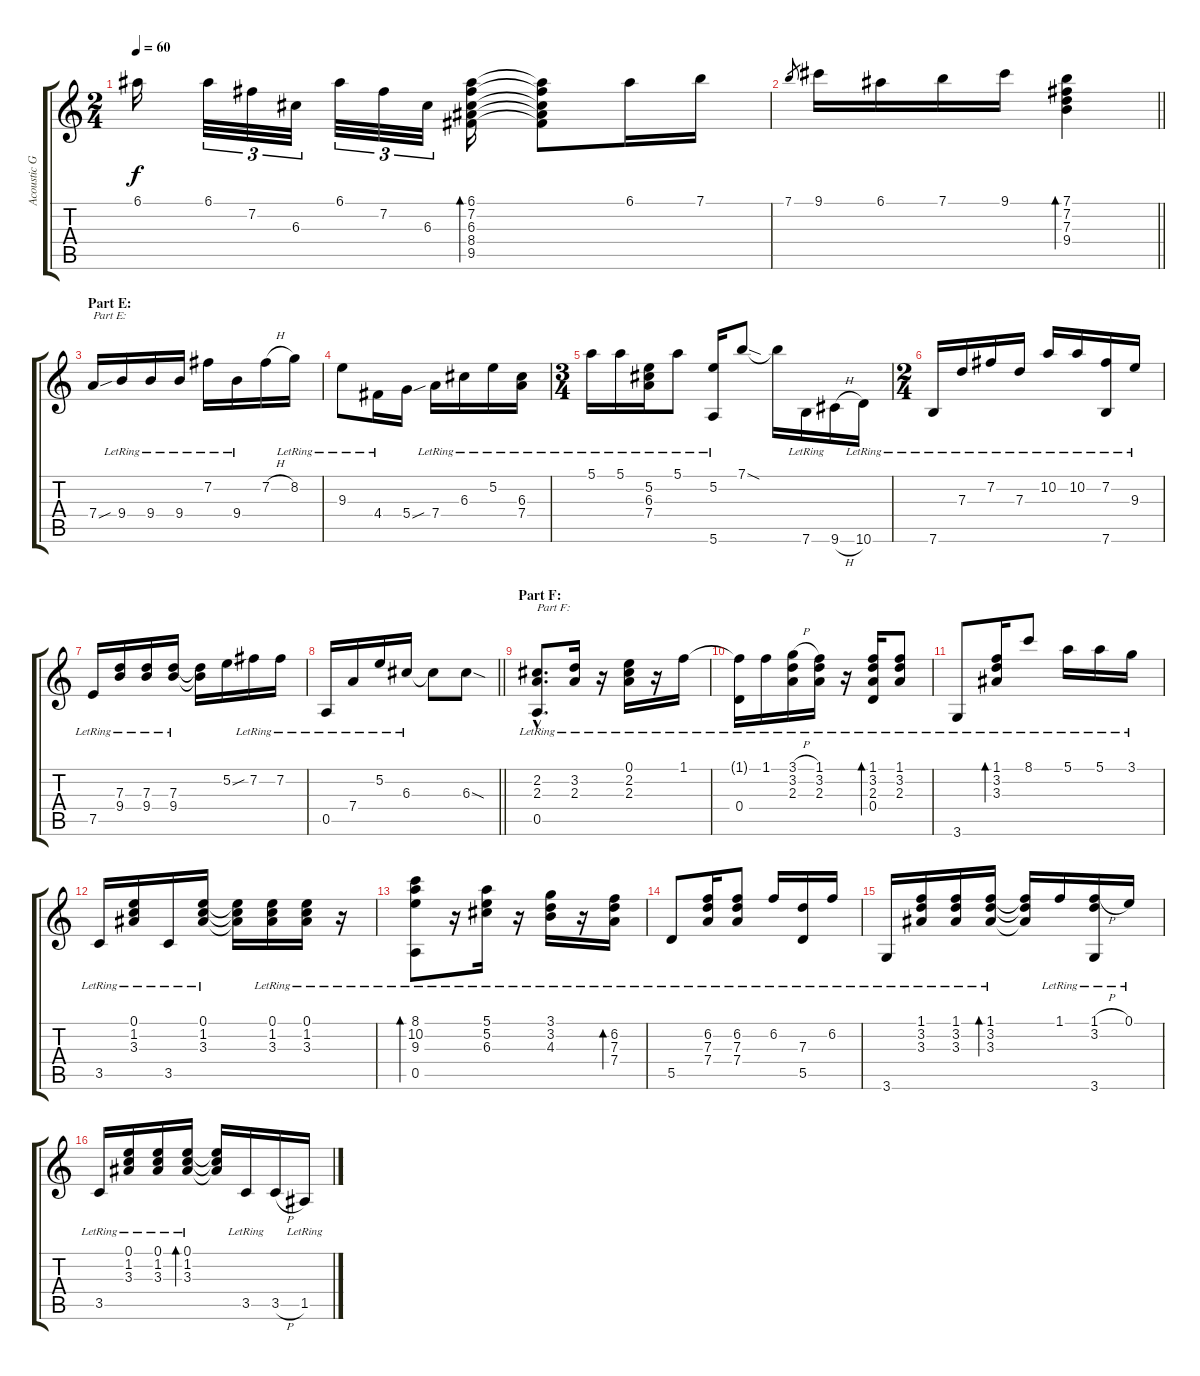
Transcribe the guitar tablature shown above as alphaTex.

\track ("Acoustic Guitar" "Acoustic G") {instrument acousticguitarnylon}
\staff {score tabs}
\tuning (E4 B3 G3 D3 A2 E2) {hide}
\ts (2 4)
\tempo 60
\clef g2
\ks c
6.1.16{dy f} 6.1.32{tu (3 2)} 7.2.32{tu (3 2)} 6.3.32{tu (3 2)} 6.1.32{tu (3 2)} 7.2.32{tu (3 2)} 6.3.32{tu (3 2)} (6.1 7.2 6.3 8.4 9.5).16{bd 120} (6.1{t} 7.2{t} 6.3{t} 8.4{t} 9.5{t}).8 6.1.16 7.1.16 |
\barLineRight lightlight
7.1.8{gr} 9.1.16 6.1.16 7.1.16 9.1.16 (7.1 7.2 7.3 9.4).4{bd 120} |
\section ("" "Part E:")
7.4{sou}.16{txt "Part E:"} 9.4{lr}.16 9.4{lr}.16 9.4{lr}.16 7.2{lr}.16 9.4{lr}.16 7.2{h}.16 8.2{lr}.16 |
9.3{lr}.8 4.4{lr}.16 5.4{sou}.16 7.4{lr}.16 6.3{lr}.16 5.2{lr}.16 (6.3{lr} 7.4{lr}).16 |
\ts (3 4)
5.1{lr}.16 5.1{lr}.16 (5.2{lr} 6.3{lr} 7.4{lr}).16 5.1{lr}.8 (5.2{lr} 5.6{lr}).16 7.1{sod}.8 7.1{t}.16 7.6{lr}.16 9.6{h}.16 10.6{lr}.16 |
\ts (2 4)
7.6{lr}.16 7.3{lr}.16 7.2{lr}.16 7.3{lr}.16 10.2{lr}.16 10.2{lr}.16 (7.2{lr} 7.6{lr}).16 9.3{lr}.16 |
7.5{lr}.16 (7.3{lr} 9.4{lr}).16 (7.3{lr} 9.4{lr}).16 (7.3{lr} 9.4{lr}).16 (7.3{t} 9.4{t}).16 5.2{sou}.16 7.2{lr}.16 7.2{lr}.16 |
\barLineRight lightlight
0.5{lr}.16 7.4{lr}.16 5.2{lr}.16 6.3{lr}.16 6.3{t}.8 6.3{sod}.8 |
\section ("" "Part F:")
(2.2{hac lr} 2.3{hac lr} 0.5{hac lr}).8{d txt "Part F:"} (3.2{lr} 2.3{lr}).16 r.16 (0.1{lr} 2.2{lr} 2.3{lr}).16 r.16 1.1{lr}.16 |
(1.1{t} 0.4{lr}).16 1.1{lr}.16 (3.1{h} 3.2{lr} 2.3{lr}).16 (1.1{lr} 3.2{lr} 2.3{lr}).16 r.16 (1.1{lr} 3.2{lr} 2.3{lr} 0.4{lr}).16{bd 60} (1.1{lr} 3.2{lr} 2.3{lr}).8 |
3.6{lr}.8 (1.1{lr} 3.2{lr} 3.3{lr}).16{bd 240} 8.1{lr}.8 5.1{lr}.16 5.1{lr}.16 3.1{lr}.16 |
3.5{lr}.16 (0.1{lr} 1.2{lr} 3.3{lr}).16 3.5{lr}.16 (0.1{lr} 1.2{lr} 3.3{lr}).16 (0.1{t} 1.2{t} 3.3{t}).16 (0.1{lr} 1.2{lr} 3.3{lr}).16 (0.1{lr} 1.2{lr} 3.3{lr}).16 r.16 |
(8.1{lr} 10.2{lr} 9.3{lr} 0.5{lr}).8{bd 60} r.16 (5.1{lr} 5.2{lr} 6.3{lr}).16 r.16 (3.1{lr} 3.2{lr} 4.3{lr}).16 r.16 (6.2{lr} 7.3{lr} 7.4{lr}).16{bd 60} |
5.5{lr}.8 (6.2{lr} 7.3{lr} 7.4{lr}).16 (6.2{lr} 7.3{lr} 7.4{lr}).8 6.2{lr}.16 (7.3{lr} 5.5{lr}).16 6.2{lr}.16 |
3.6{lr}.16 (1.1{lr} 3.2{lr} 3.3{lr}).16 (1.1{lr} 3.2{lr} 3.3{lr}).16 (1.1{lr} 3.2{lr} 3.3{lr}).16{bd 240} (1.1{t} 3.2{t} 3.3{t}).16 1.1{lr}.16 (1.1{h} 3.2{lr} 3.6{lr}).16 0.1{lr}.16 |
3.5{lr}.16 (0.1{lr} 1.2{lr} 3.3{lr}).16 (0.1{lr} 1.2{lr} 3.3{lr}).16 (0.1{lr} 1.2{lr} 3.3{lr}).16{bd 240} (0.1{t} 1.2{t} 3.3{t}).16 3.5{lr}.16 3.5{h}.16 1.5{lr}.16
